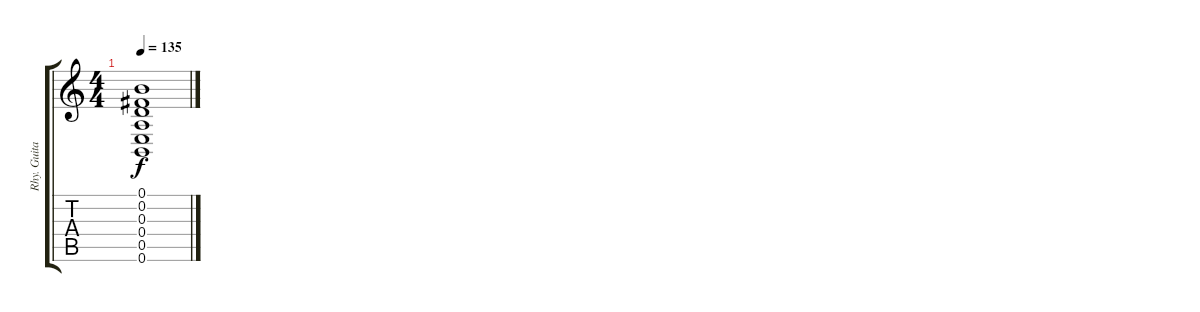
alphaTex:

\track ("Rhy. Guitar 1" "Rhy. Guita") {instrument overdrivenguitar}
\staff {score tabs}
\tuning (B3 Gb3 D3 A2 E2 B1) {hide}
\ts (4 4)
\tempo 135
\clef g2
\ks c
(0.1 0.2 0.3 0.4 0.5 0.6).1{dy f}
